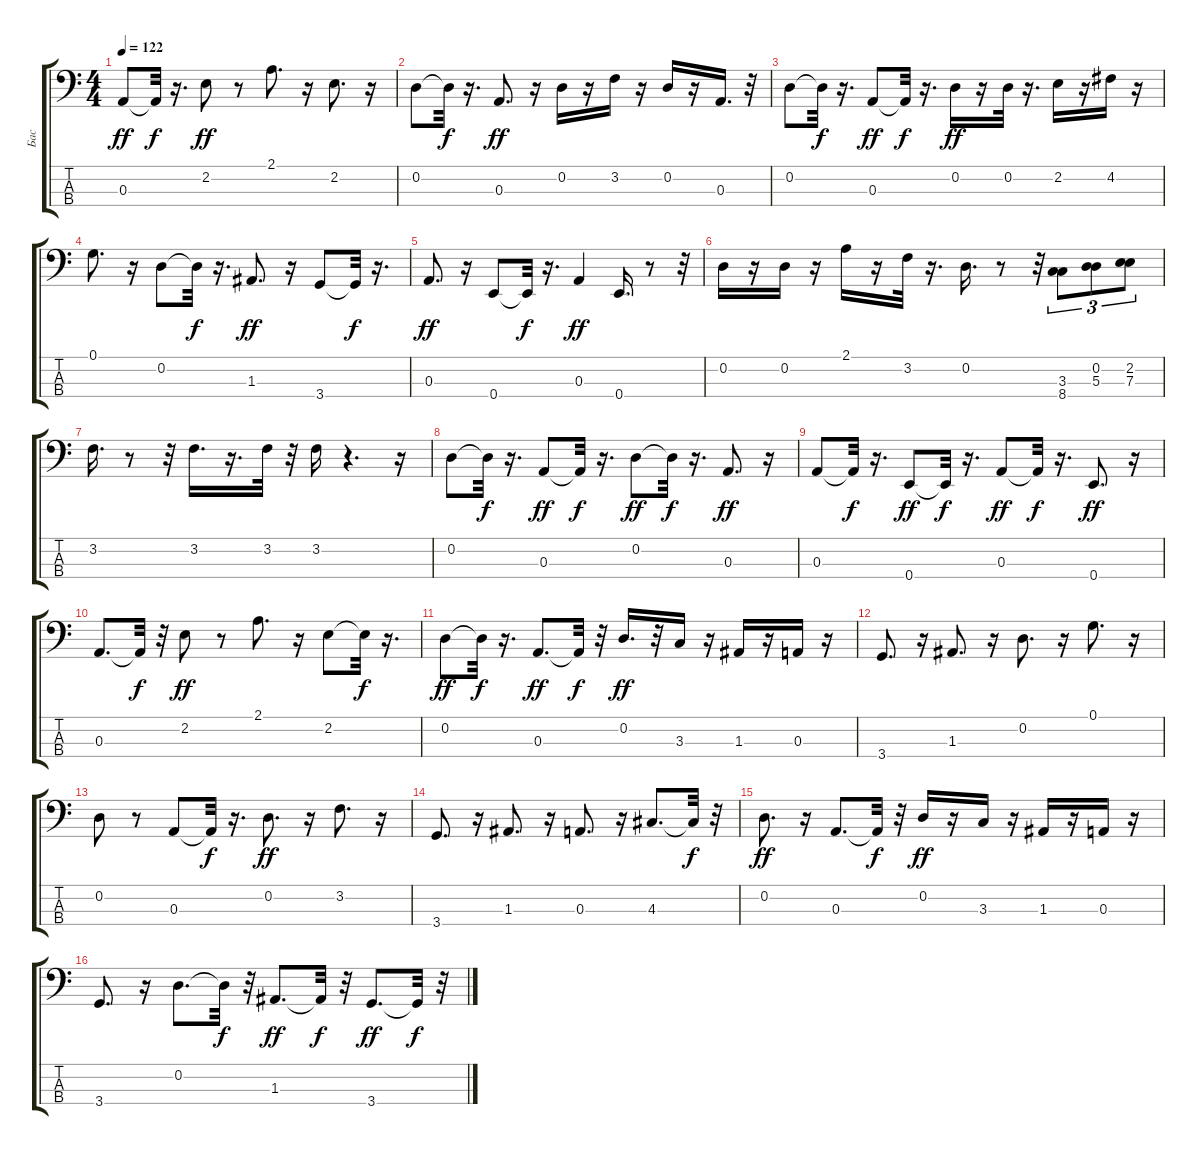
\track ("Бас" "Бас") {instrument fretlessbass}
\staff {score tabs}
\tuning (G2 D2 A1 E1) {hide}
\ts (4 4)
\tempo 122
\clef f4
\ks c
0.3.8{dy ff} 0.3{t}.32{dy f} r.16{d} 2.2.8{dy ff} r.8 2.1.8{d} r.16 2.2.8{d} r.16 |
0.2.8 0.2{t}.32{dy f} r.16{d} 0.3.8{d dy ff} r.16 0.2.16 r.16 3.2.16 r.16 0.2.16 r.16 0.3.16{d} r.32 |
0.2.8 0.2{t}.32{dy f} r.16{d} 0.3.8{dy ff} 0.3{t}.32{dy f} r.16{d} 0.2.16{dy ff} r.16 0.2.32 r.16{d} 2.2.16 r.16 4.2.16 r.16 |
0.1.8{d} r.16 0.2.8 0.2{t}.32{dy f} r.16{d} 1.3.8{d dy ff} r.16 3.4.8 3.4{t}.32{dy f} r.16{d} |
0.3.8{d dy ff} r.16 0.4.8 0.4{t}.32{dy f} r.16{d} 0.3.4{dy ff} 0.4.16{d} r.8 r.32 |
0.2.16 r.16 0.2.16 r.16 2.1.16 r.16 3.2.32 r.16{d} 0.2.16{d} r.8 r.32 (3.3 8.4).8{tu (3 2)} (0.2 5.3).8{tu (3 2)} (2.2 7.3).8{tu (3 2)} |
3.2.16{d} r.8 r.32 3.2.16{d} r.16{d} 3.2.32 r.32 3.2.16 r.4{d} r.16 |
0.2.8 0.2{t}.32{dy f} r.16{d} 0.3.8{dy ff} 0.3{t}.32{dy f} r.16{d} 0.2.8{dy ff} 0.2{t}.32{dy f} r.16{d} 0.3.8{d dy ff} r.16 |
0.3.8 0.3{t}.32{dy f} r.16{d} 0.4.8{dy ff} 0.4{t}.32{dy f} r.16{d} 0.3.8{dy ff} 0.3{t}.32{dy f} r.16{d} 0.4.8{d dy ff} r.16 |
0.3.8{d} 0.3{t}.32{dy f} r.32 2.2.8{dy ff} r.8 2.1.8{d} r.16 2.2.8 2.2{t}.32{dy f} r.16{d} |
0.2.8{dy ff} 0.2{t}.32{dy f} r.16{d} 0.3.8{d dy ff} 0.3{t}.32{dy f} r.32 0.2.16{d dy ff} r.32 3.3.16 r.16 1.3.16 r.16 0.3.16 r.16 |
3.4.8{d} r.16 1.3.8{d} r.16 0.2.8{d} r.16 0.1.8{d} r.16 |
0.2.8 r.8 0.3.8 0.3{t}.32{dy f} r.16{d} 0.2.8{d dy ff} r.16 3.2.8{d} r.16 |
3.4.8{d} r.16 1.3.8{d} r.16 0.3.8{d} r.16 4.3.8{d} 4.3{t}.32{dy f} r.32 |
0.2.8{d dy ff} r.16 0.3.8{d} 0.3{t}.32{dy f} r.32 0.2.16{dy ff} r.16 3.3.16 r.16 1.3.16 r.16 0.3.16 r.16 |
3.4.8{d} r.16 0.2.8{d} 0.2{t}.32{dy f} r.32 1.3.8{d dy ff} 1.3{t}.32{dy f} r.32 3.4.8{d dy ff} 3.4{t}.32{dy f} r.32
